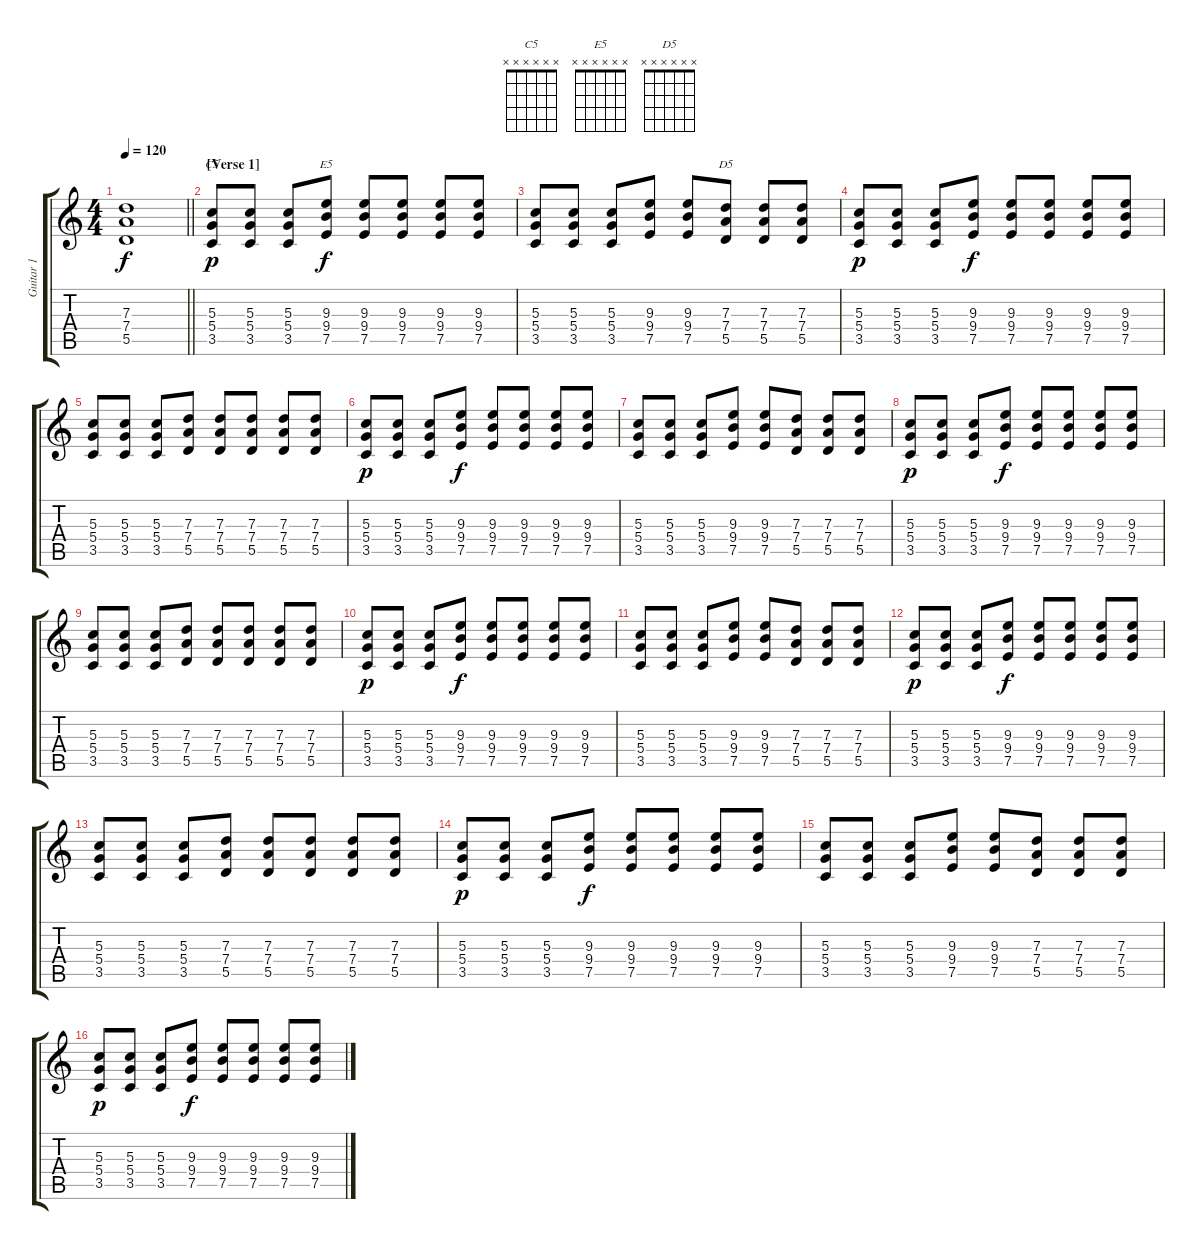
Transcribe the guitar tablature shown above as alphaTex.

\track ("Guitar 1" "Guitar 1") {instrument distortionguitar}
\staff {score tabs}
\tuning (E4 B3 G3 D3 A2 E2) {hide}
\chord ("C5" x x x x x x)
\chord ("E5" x x x x x x)
\chord ("D5" x x x x x x)
\ts (4 4)
\tempo 120
\clef g2
\barLineRight lightlight
\ks c
(7.3{t} 7.4{t} 5.5{t}).1{dy f} |
\section ("" "[Verse 1]")
(5.3 5.4 3.5).8{ch "C5" dy p} (5.3 5.4 3.5).8 (5.3 5.4 3.5).8 (9.3 9.4 7.5).8{ch "E5" dy f} (9.3 9.4 7.5).8 (9.3 9.4 7.5).8 (9.3 9.4 7.5).8 (9.3 9.4 7.5).8 |
(5.3 5.4 3.5).8 (5.3 5.4 3.5).8 (5.3 5.4 3.5).8 (9.3 9.4 7.5).8 (9.3 9.4 7.5).8 (7.3 7.4 5.5).8{ch "D5"} (7.3 7.4 5.5).8 (7.3 7.4 5.5).8 |
(5.3 5.4 3.5).8{dy p} (5.3 5.4 3.5).8 (5.3 5.4 3.5).8 (9.3 9.4 7.5).8{dy f} (9.3 9.4 7.5).8 (9.3 9.4 7.5).8 (9.3 9.4 7.5).8 (9.3 9.4 7.5).8 |
(5.3 5.4 3.5).8 (5.3 5.4 3.5).8 (5.3 5.4 3.5).8 (7.3 7.4 5.5).8 (7.3 7.4 5.5).8 (7.3 7.4 5.5).8 (7.3 7.4 5.5).8 (7.3 7.4 5.5).8 |
(5.3 5.4 3.5).8{dy p} (5.3 5.4 3.5).8 (5.3 5.4 3.5).8 (9.3 9.4 7.5).8{dy f} (9.3 9.4 7.5).8 (9.3 9.4 7.5).8 (9.3 9.4 7.5).8 (9.3 9.4 7.5).8 |
(5.3 5.4 3.5).8 (5.3 5.4 3.5).8 (5.3 5.4 3.5).8 (9.3 9.4 7.5).8 (9.3 9.4 7.5).8 (7.3 7.4 5.5).8 (7.3 7.4 5.5).8 (7.3 7.4 5.5).8 |
(5.3 5.4 3.5).8{dy p} (5.3 5.4 3.5).8 (5.3 5.4 3.5).8 (9.3 9.4 7.5).8{dy f} (9.3 9.4 7.5).8 (9.3 9.4 7.5).8 (9.3 9.4 7.5).8 (9.3 9.4 7.5).8 |
(5.3 5.4 3.5).8 (5.3 5.4 3.5).8 (5.3 5.4 3.5).8 (7.3 7.4 5.5).8 (7.3 7.4 5.5).8 (7.3 7.4 5.5).8 (7.3 7.4 5.5).8 (7.3 7.4 5.5).8 |
(5.3 5.4 3.5).8{dy p} (5.3 5.4 3.5).8 (5.3 5.4 3.5).8 (9.3 9.4 7.5).8{dy f} (9.3 9.4 7.5).8 (9.3 9.4 7.5).8 (9.3 9.4 7.5).8 (9.3 9.4 7.5).8 |
(5.3 5.4 3.5).8 (5.3 5.4 3.5).8 (5.3 5.4 3.5).8 (9.3 9.4 7.5).8 (9.3 9.4 7.5).8 (7.3 7.4 5.5).8 (7.3 7.4 5.5).8 (7.3 7.4 5.5).8 |
(5.3 5.4 3.5).8{dy p} (5.3 5.4 3.5).8 (5.3 5.4 3.5).8 (9.3 9.4 7.5).8{dy f} (9.3 9.4 7.5).8 (9.3 9.4 7.5).8 (9.3 9.4 7.5).8 (9.3 9.4 7.5).8 |
(5.3 5.4 3.5).8 (5.3 5.4 3.5).8 (5.3 5.4 3.5).8 (7.3 7.4 5.5).8 (7.3 7.4 5.5).8 (7.3 7.4 5.5).8 (7.3 7.4 5.5).8 (7.3 7.4 5.5).8 |
(5.3 5.4 3.5).8{dy p} (5.3 5.4 3.5).8 (5.3 5.4 3.5).8 (9.3 9.4 7.5).8{dy f} (9.3 9.4 7.5).8 (9.3 9.4 7.5).8 (9.3 9.4 7.5).8 (9.3 9.4 7.5).8 |
(5.3 5.4 3.5).8 (5.3 5.4 3.5).8 (5.3 5.4 3.5).8 (9.3 9.4 7.5).8 (9.3 9.4 7.5).8 (7.3 7.4 5.5).8 (7.3 7.4 5.5).8 (7.3 7.4 5.5).8 |
(5.3 5.4 3.5).8{dy p} (5.3 5.4 3.5).8 (5.3 5.4 3.5).8 (9.3 9.4 7.5).8{dy f} (9.3 9.4 7.5).8 (9.3 9.4 7.5).8 (9.3 9.4 7.5).8 (9.3 9.4 7.5).8
